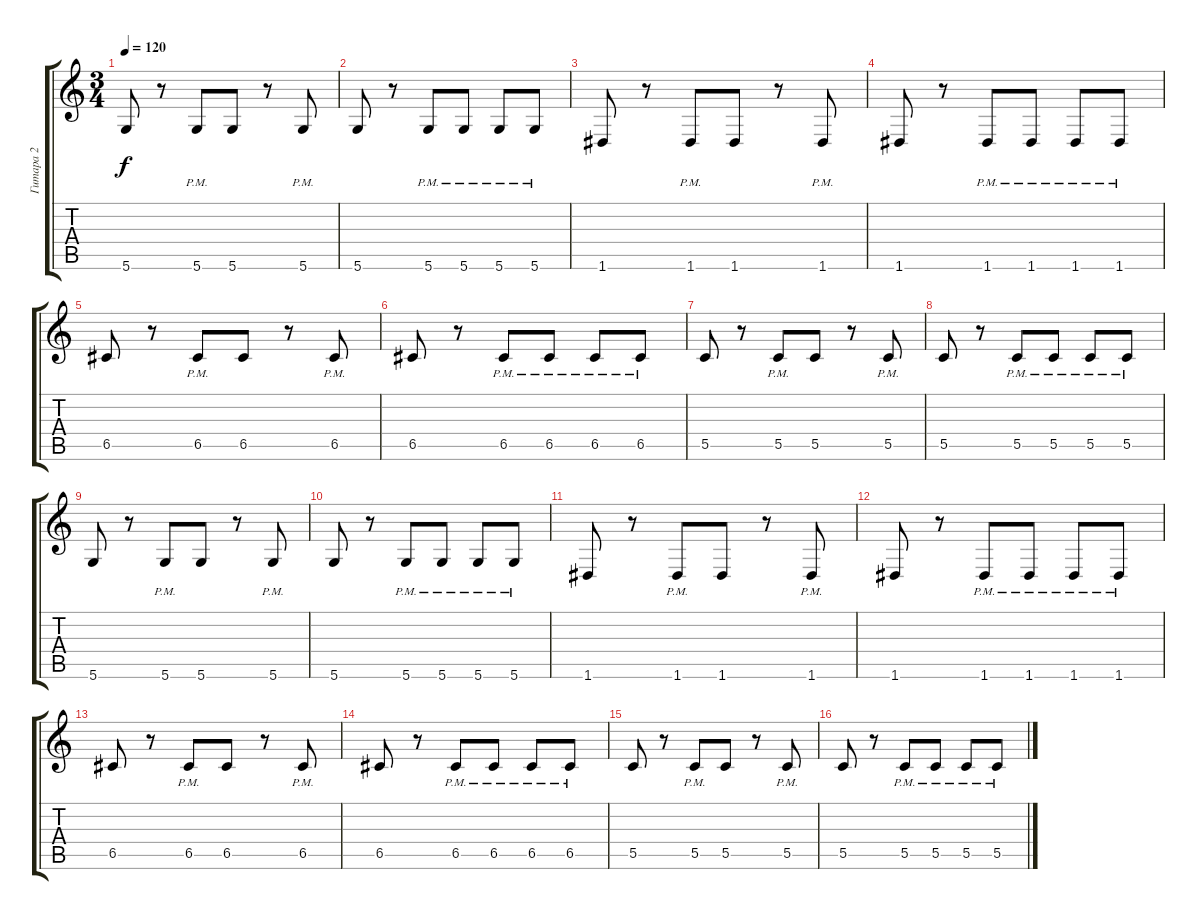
\track ("Гитара 2" "Гитара 2") {instrument overdrivenguitar}
\staff {score tabs}
\tuning (D4 A3 F3 C3 G2 D2) {hide}
\ts (3 4)
\tempo 120
\clef g2
\ks c
5.6.8{dy f} r.8 5.6{pm}.8 5.6.8 r.8 5.6{pm}.8 |
5.6.8 r.8 5.6{pm}.8 5.6{pm}.8 5.6{pm}.8 5.6{pm}.8 |
1.6.8 r.8 1.6{pm}.8 1.6.8 r.8 1.6{pm}.8 |
1.6.8 r.8 1.6{pm}.8 1.6{pm}.8 1.6{pm}.8 1.6{pm}.8 |
6.5.8 r.8 6.5{pm}.8 6.5.8 r.8 6.5{pm}.8 |
6.5.8 r.8 6.5{pm}.8 6.5{pm}.8 6.5{pm}.8 6.5{pm}.8 |
5.5.8 r.8 5.5{pm}.8 5.5.8 r.8 5.5{pm}.8 |
5.5.8 r.8 5.5{pm}.8 5.5{pm}.8 5.5{pm}.8 5.5{pm}.8 |
5.6.8 r.8 5.6{pm}.8 5.6.8 r.8 5.6{pm}.8 |
5.6.8 r.8 5.6{pm}.8 5.6{pm}.8 5.6{pm}.8 5.6{pm}.8 |
1.6.8 r.8 1.6{pm}.8 1.6.8 r.8 1.6{pm}.8 |
1.6.8 r.8 1.6{pm}.8 1.6{pm}.8 1.6{pm}.8 1.6{pm}.8 |
6.5.8 r.8 6.5{pm}.8 6.5.8 r.8 6.5{pm}.8 |
6.5.8 r.8 6.5{pm}.8 6.5{pm}.8 6.5{pm}.8 6.5{pm}.8 |
5.5.8 r.8 5.5{pm}.8 5.5.8 r.8 5.5{pm}.8 |
5.5.8 r.8 5.5{pm}.8 5.5{pm}.8 5.5{pm}.8 5.5{pm}.8
